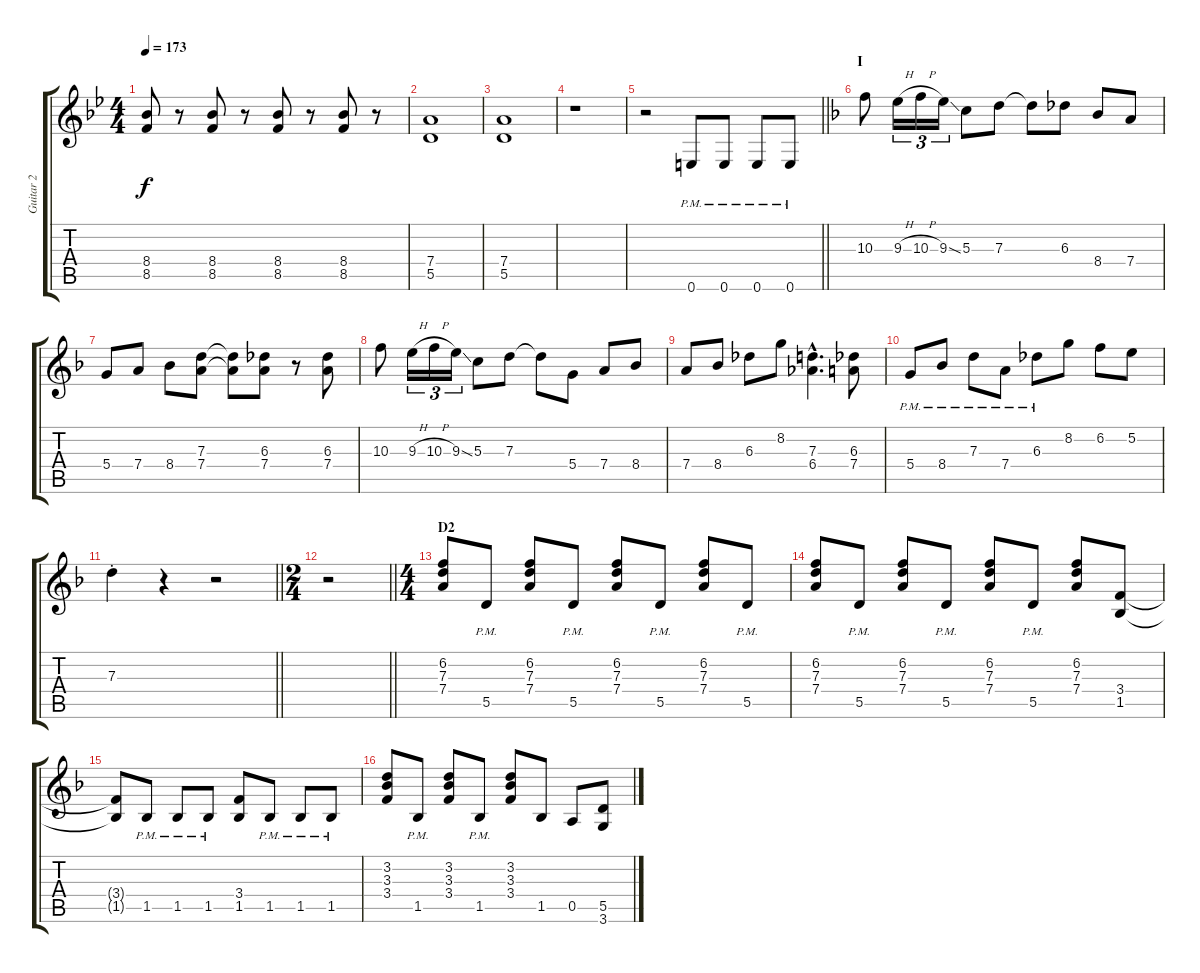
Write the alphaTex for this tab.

\track ("Guitar 2" "Guitar 2") {instrument overdrivenguitar}
\staff {score tabs}
\tuning (E4 B3 G3 D3 A2 E2) {hide}
\ts (4 4)
\tempo 173
\clef g2
\ks gminor
(8.4 8.5).8{dy f} r.8 (8.4 8.5).8 r.8 (8.4 8.5).8 r.8 (8.4 8.5).8 r.8 |
(7.4 5.5).1 |
(7.4 5.5).1 |
r.1 |
\barLineRight lightlight
r.2 0.6{pm}.8 0.6{pm}.8 0.6{pm}.8 0.6{pm}.8 |
\section ("" "I")
\ks dminor
10.3.8 9.3{h}.16{tu (3 2)} 10.3{h}.16{tu (3 2)} 9.3{ss}.16{tu (3 2)} 5.3.8 7.3.8 7.3{t}.8 6.3.8 8.4.8 7.4.8 |
5.4.8 7.4.8 8.4.8 (7.3 7.4).8 (7.3{t} 7.4{t}).8 (6.3 7.4).8 r.8 (6.3 7.4).8 |
10.3.8 9.3{h}.16{tu (3 2)} 10.3{h}.16{tu (3 2)} 9.3{ss}.16{tu (3 2)} 5.3.8 7.3.8 7.3{t}.8 5.4.8 7.4.8 8.4.8 |
7.4.8 8.4.8 6.3.8 8.2.8 (7.3{hac} 6.4{hac}).4{d} (6.3 7.4).8 |
5.4{pm}.8 8.4{pm}.8 7.3{pm}.8 7.4{pm}.8 6.3{pm}.8 8.2.8 6.2.8 5.2.8 |
\barLineRight lightlight
7.3{st}.4 r.4 r.2 |
\ts (2 4)
\barLineRight lightlight
r.2 |
\ts (4 4)
\section ("" "D2")
(6.2 7.3 7.4).8 5.5{pm}.8 (6.2 7.3 7.4).8 5.5{pm}.8 (6.2 7.3 7.4).8 5.5{pm}.8 (6.2 7.3 7.4).8 5.5{pm}.8 |
(6.2 7.3 7.4).8 5.5{pm}.8 (6.2 7.3 7.4).8 5.5{pm}.8 (6.2 7.3 7.4).8 5.5{pm}.8 (6.2 7.3 7.4).8 (3.4 1.5).8 |
(3.4{t} 1.5{t}).8 1.5{pm}.8 1.5{pm}.8 1.5{pm}.8 (3.4 1.5).8 1.5{pm}.8 1.5{pm}.8 1.5{pm}.8 |
(3.2 3.3 3.4).8 1.5{pm}.8 (3.2 3.3 3.4).8 1.5{pm}.8 (3.2 3.3 3.4).8 1.5.8 0.5.8 (5.5 3.6).8
